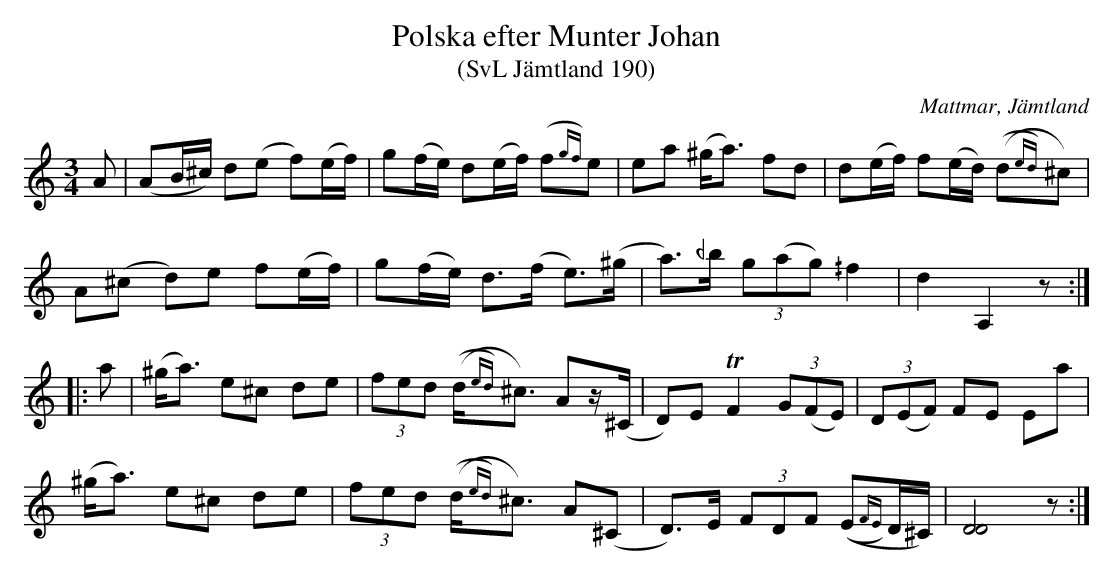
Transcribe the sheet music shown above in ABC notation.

X:1
T:Polska efter Munter Johan
T:(SvL Jämtland 190)
O:Mattmar, Jämtland
M:3/4
L:1/8
K:Am
K:Ddor
A|(AB/^c/) d(e f)(e/f/)|g(f/e/) d(e/f/) (f{gf})e|ea (^g<a) fd|d(e/f/) f(e/d/) ((d{ed})^c)|
A(^c d)e f(e/f/)|g(f/e/) d>(f e>)(^g|a>)_/b (3g(ag) ^/f2|d2 A,2 z:|
|:a|(^g<a) e^c de|(3fed ((d<{ed})^c) Az/(^C/|D)E TF2 (3G(FE)|(3D(EF) FE Ea|
(^g<a) e^c de|(3fed ((d<{ed})^c) A(^C|D>)E (3FDF ((E{FE})D/^C/)|[DD]4 z:|
